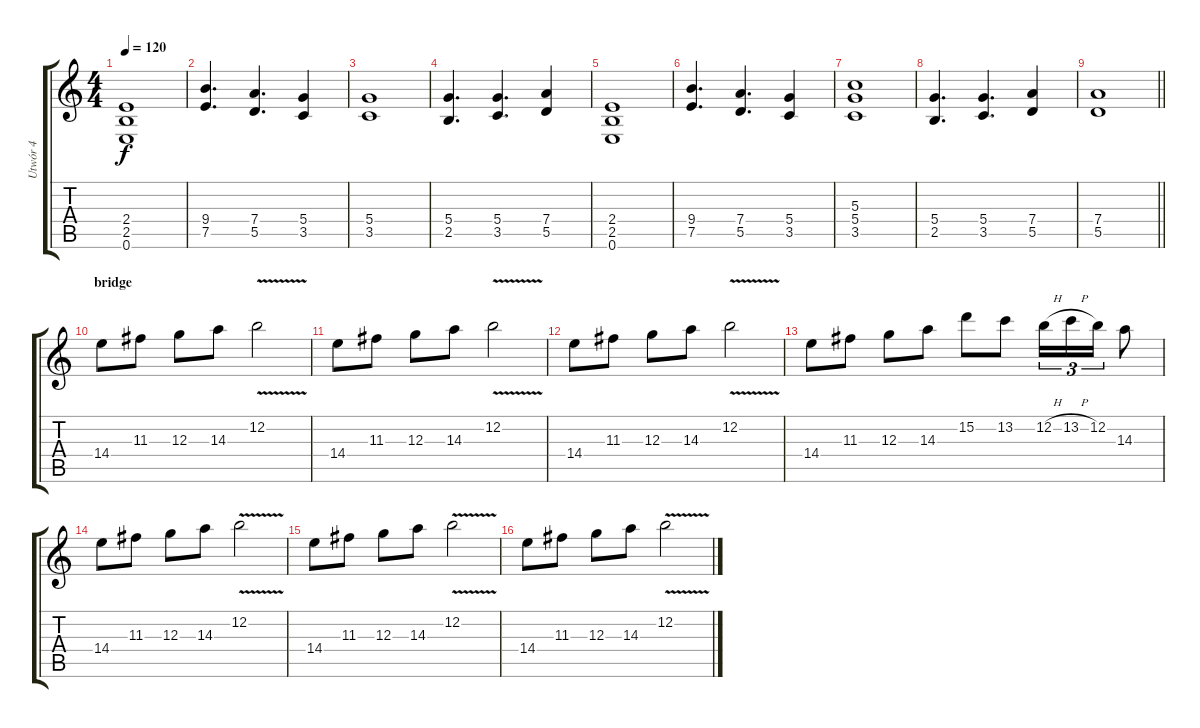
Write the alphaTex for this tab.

\track ("Utwór 4" "Utwór 4") {instrument distortionguitar}
\staff {score tabs}
\tuning (E4 B3 G3 D3 A2 E2) {hide}
\ts (4 4)
\tempo 120
\clef g2
\ks c
(2.4 2.5 0.6).1{dy f} |
(9.4 7.5).4{d} (7.4 5.5).4{d} (5.4 3.5).4 |
(5.4 3.5).1 |
(5.4 2.5).4{d} (5.4 3.5).4{d} (7.4 5.5).4 |
(2.4 2.5 0.6).1 |
(9.4 7.5).4{d} (7.4 5.5).4{d} (5.4 3.5).4 |
(5.3 5.4 3.5).1 |
(5.4 2.5).4{d} (5.4 3.5).4{d} (7.4 5.5).4 |
\barLineRight lightlight
(7.4 5.5).1 |
\section ("" "bridge")
14.4.8 11.3.8 12.3.8 14.3.8 12.2{v}.2 |
14.4.8 11.3.8 12.3.8 14.3.8 12.2{v}.2 |
14.4.8 11.3.8 12.3.8 14.3.8 12.2{v}.2 |
14.4.8 11.3.8 12.3.8 14.3.8 15.2.8 13.2.8 12.2{h}.16{tu (3 2)} 13.2{h}.16{tu (3 2)} 12.2.16{tu (3 2)} 14.3.8 |
14.4.8 11.3.8 12.3.8 14.3.8 12.2{v}.2 |
14.4.8 11.3.8 12.3.8 14.3.8 12.2{v}.2 |
14.4.8 11.3.8 12.3.8 14.3.8 12.2{v}.2
